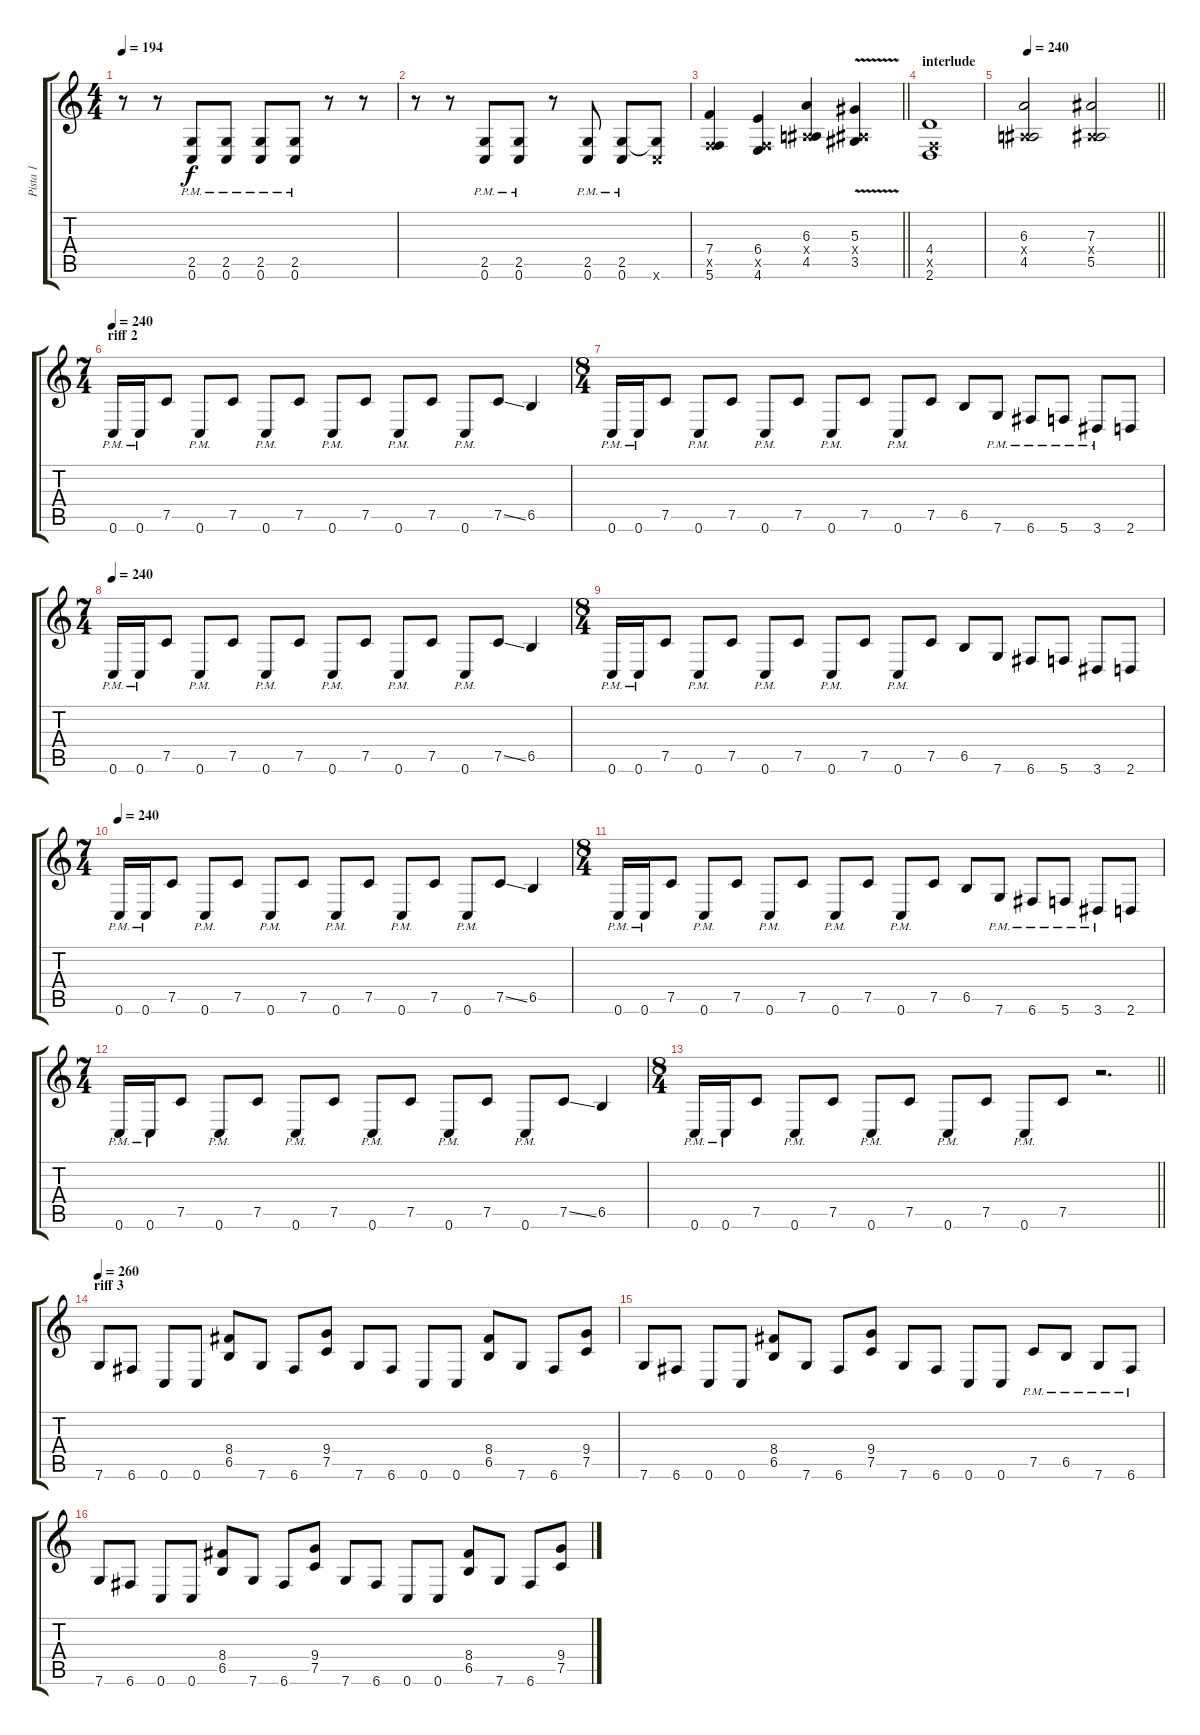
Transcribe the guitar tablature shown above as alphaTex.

\track ("Pista 1" "Pista 1") {instrument distortionguitar}
\staff {score tabs}
\tuning (C4 G3 Eb3 Bb2 F2 C2) {hide}
\ts (4 4)
\tempo 194
\clef g2
\ks c
r.8{dy f} r.8 (2.5{pm} 0.6{pm}).8 (2.5{pm} 0.6{pm}).8 (2.5{pm} 0.6{pm}).8 (2.5{pm} 0.6{pm}).8 r.8 r.8 |
r.8 r.8 (2.5{pm} 0.6{pm}).8 (2.5{pm} 0.6{pm}).8 r.8 (2.5{pm} 0.6{pm}).8 (2.5{pm} 0.6{pm}).8 (2.5{t} 0.6{x}).8 |
\barLineRight lightlight
(7.4 0.5{x} 5.6).4 (6.4 0.5{x} 4.6).4 (6.3 0.4{x} 4.5).4 (5.3{v} 0.4{x} 3.5{v}).4 |
\section ("" "interlude")
(4.4 0.5{x} 2.6).1 |
\tempo 240
\barLineRight lightlight
(6.3 0.4{x} 4.5).2 (7.3 0.4{x} 5.5).2 |
\ts (7 4)
\section ("" "riff 2")
\tempo 240
0.6{pm}.16 0.6{pm}.16 7.5.8 0.6{pm}.8 7.5.8 0.6{pm}.8 7.5.8 0.6{pm}.8 7.5.8 0.6{pm}.8 7.5.8 0.6{pm}.8 7.5{ss}.8 6.5.4 |
\ts (8 4)
0.6{pm}.16 0.6{pm}.16 7.5.8 0.6{pm}.8 7.5.8 0.6{pm}.8 7.5.8 0.6{pm}.8 7.5.8 0.6{pm}.8 7.5.8 6.5.8 7.6{pm}.8 6.6{pm}.8 5.6{pm}.8 3.6{pm}.8 2.6.8 |
\ts (7 4)
\tempo 240
0.6{pm}.16 0.6{pm}.16 7.5.8 0.6{pm}.8 7.5.8 0.6{pm}.8 7.5.8 0.6{pm}.8 7.5.8 0.6{pm}.8 7.5.8 0.6{pm}.8 7.5{ss}.8 6.5.4 |
\ts (8 4)
0.6{pm}.16 0.6{pm}.16 7.5.8 0.6{pm}.8 7.5.8 0.6{pm}.8 7.5.8 0.6{pm}.8 7.5.8 0.6{pm}.8 7.5.8 6.5.8 7.6.8 6.6.8 5.6.8 3.6.8 2.6.8 |
\ts (7 4)
\tempo 240
0.6{pm}.16 0.6{pm}.16 7.5.8 0.6{pm}.8 7.5.8 0.6{pm}.8 7.5.8 0.6{pm}.8 7.5.8 0.6{pm}.8 7.5.8 0.6{pm}.8 7.5{ss}.8 6.5.4 |
\ts (8 4)
0.6{pm}.16 0.6{pm}.16 7.5.8 0.6{pm}.8 7.5.8 0.6{pm}.8 7.5.8 0.6{pm}.8 7.5.8 0.6{pm}.8 7.5.8 6.5.8 7.6{pm}.8 6.6{pm}.8 5.6{pm}.8 3.6{pm}.8 2.6.8 |
\ts (7 4)
0.6{pm}.16 0.6{pm}.16 7.5.8 0.6{pm}.8 7.5.8 0.6{pm}.8 7.5.8 0.6{pm}.8 7.5.8 0.6{pm}.8 7.5.8 0.6{pm}.8 7.5{ss}.8 6.5.4 |
\ts (8 4)
\barLineRight lightlight
0.6{pm}.16 0.6{pm}.16 7.5.8 0.6{pm}.8 7.5.8 0.6{pm}.8 7.5.8 0.6{pm}.8 7.5.8 0.6{pm}.8 7.5.8 r.2{d} |
\section ("" "riff 3")
\tempo 260
7.6.8 6.6.8 0.6.8 0.6.8 (8.4 6.5).8 7.6.8 6.6.8 (9.4 7.5).8 7.6.8 6.6.8 0.6.8 0.6.8 (8.4 6.5).8 7.6.8 6.6.8 (9.4 7.5).8 |
7.6.8 6.6.8 0.6.8 0.6.8 (8.4 6.5).8 7.6.8 6.6.8 (9.4 7.5).8 7.6.8 6.6.8 0.6.8 0.6.8 7.5{pm}.8 6.5{pm}.8 7.6{pm}.8 6.6{pm}.8 |
7.6.8 6.6.8 0.6.8 0.6.8 (8.4 6.5).8 7.6.8 6.6.8 (9.4 7.5).8 7.6.8 6.6.8 0.6.8 0.6.8 (8.4 6.5).8 7.6.8 6.6.8 (9.4 7.5).8
